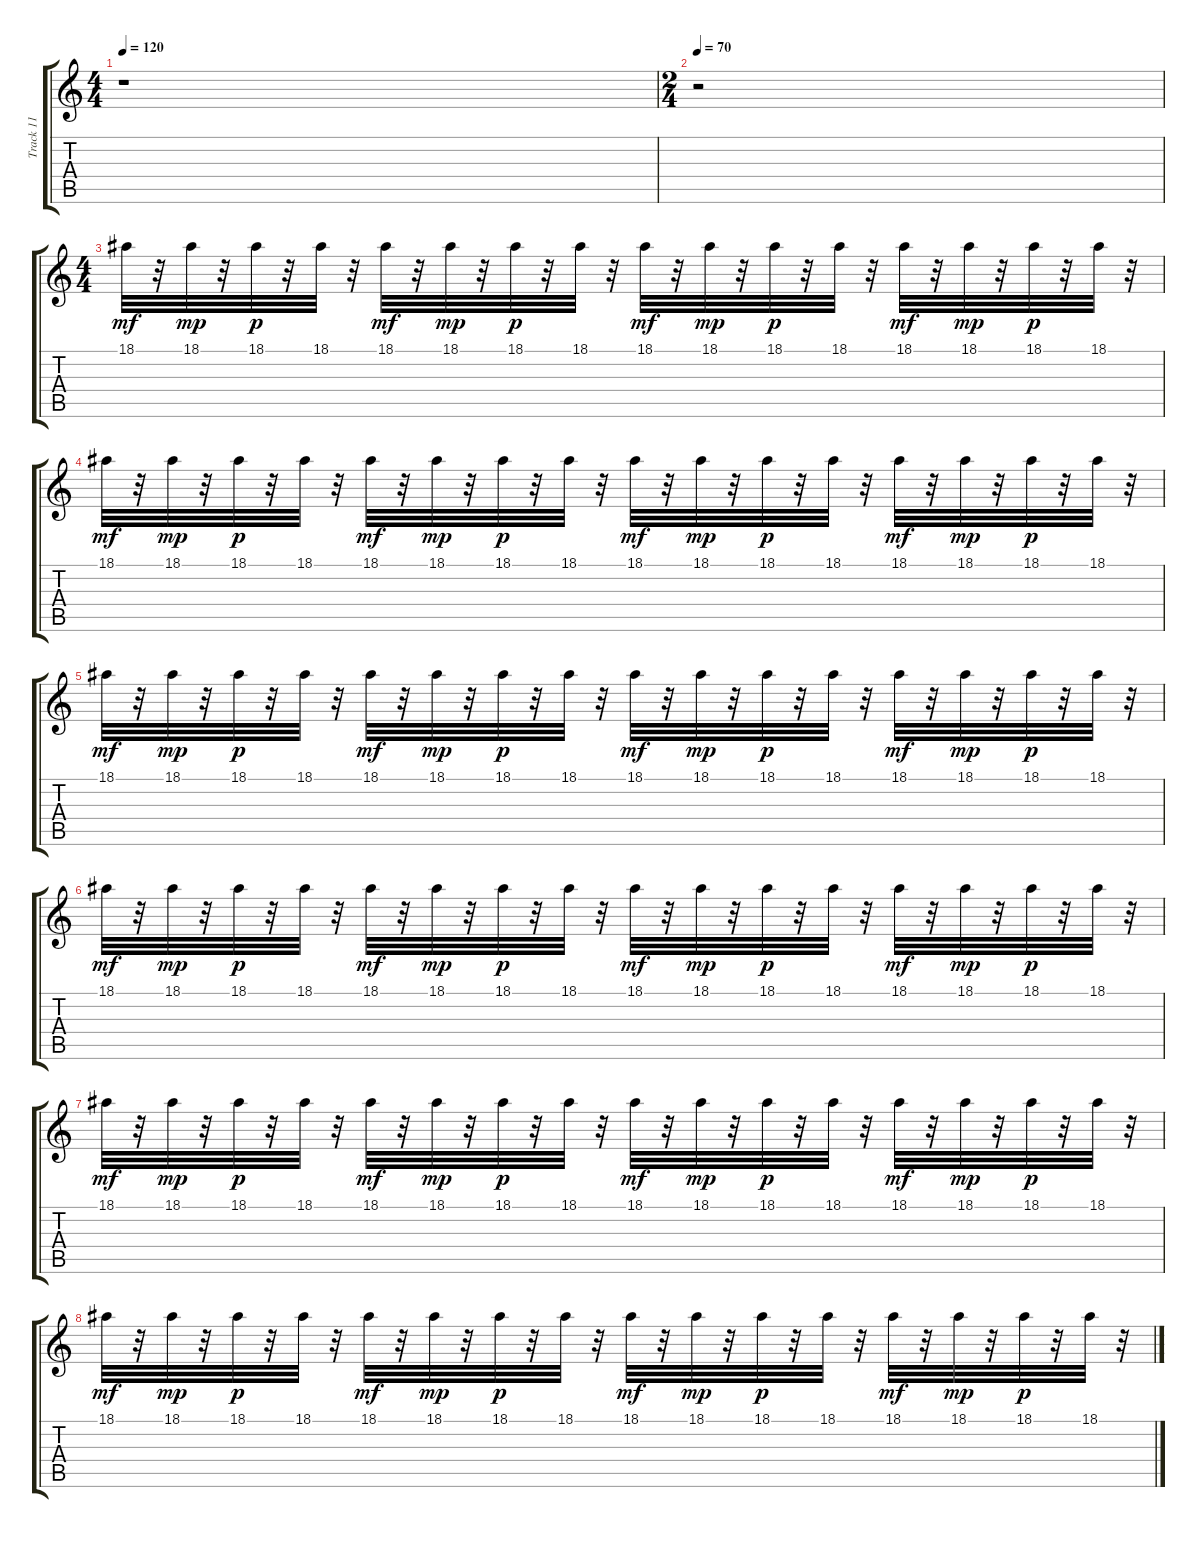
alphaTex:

\track ("Track 11" "Track 11") {instrument acousticgrandpiano}
\staff {score tabs}
\tuning (E4 B3 G3 D3 A2 E2) {hide}
\ts (4 4)
\tempo 120
\clef g2
\ks c
r.1{dy mf instrument acousticgrandpiano} |
\ts (2 4)
\tempo 70
r.2 |
\ts (4 4)
18.1.32{volume 10} r.32 18.1.32{dy mp} r.32 18.1.32{dy p} r.32 18.1.32 r.32 18.1.32{dy mf} r.32 18.1.32{dy mp} r.32 18.1.32{dy p} r.32 18.1.32 r.32 18.1.32{dy mf} r.32 18.1.32{dy mp} r.32 18.1.32{dy p} r.32 18.1.32 r.32 18.1.32{dy mf} r.32 18.1.32{dy mp} r.32 18.1.32{dy p} r.32 18.1.32 r.32 |
18.1.32{dy mf} r.32 18.1.32{dy mp} r.32 18.1.32{dy p} r.32 18.1.32 r.32 18.1.32{dy mf} r.32 18.1.32{dy mp} r.32 18.1.32{dy p} r.32 18.1.32 r.32 18.1.32{dy mf} r.32 18.1.32{dy mp} r.32 18.1.32{dy p} r.32 18.1.32 r.32 18.1.32{dy mf} r.32 18.1.32{dy mp} r.32 18.1.32{dy p} r.32 18.1.32 r.32 |
18.1.32{dy mf} r.32 18.1.32{dy mp} r.32 18.1.32{dy p} r.32 18.1.32 r.32 18.1.32{dy mf} r.32 18.1.32{dy mp} r.32 18.1.32{dy p} r.32 18.1.32 r.32 18.1.32{dy mf} r.32 18.1.32{dy mp} r.32 18.1.32{dy p} r.32 18.1.32 r.32 18.1.32{dy mf} r.32 18.1.32{dy mp} r.32 18.1.32{dy p} r.32 18.1.32 r.32 |
18.1.32{dy mf} r.32 18.1.32{dy mp} r.32 18.1.32{dy p} r.32 18.1.32 r.32 18.1.32{dy mf} r.32 18.1.32{dy mp} r.32 18.1.32{dy p} r.32 18.1.32 r.32 18.1.32{dy mf} r.32 18.1.32{dy mp} r.32 18.1.32{dy p} r.32 18.1.32 r.32 18.1.32{dy mf} r.32 18.1.32{dy mp} r.32 18.1.32{dy p} r.32 18.1.32 r.32 |
18.1.32{dy mf} r.32 18.1.32{dy mp} r.32 18.1.32{dy p} r.32 18.1.32 r.32 18.1.32{dy mf} r.32 18.1.32{dy mp} r.32 18.1.32{dy p} r.32 18.1.32 r.32 18.1.32{dy mf} r.32 18.1.32{dy mp} r.32 18.1.32{dy p} r.32 18.1.32 r.32 18.1.32{dy mf} r.32 18.1.32{dy mp} r.32 18.1.32{dy p} r.32 18.1.32 r.32 |
18.1.32{dy mf} r.32 18.1.32{dy mp} r.32 18.1.32{dy p} r.32 18.1.32 r.32 18.1.32{dy mf} r.32 18.1.32{dy mp} r.32 18.1.32{dy p} r.32 18.1.32 r.32 18.1.32{dy mf} r.32 18.1.32{dy mp} r.32 18.1.32{dy p} r.32 18.1.32 r.32 18.1.32{dy mf} r.32 18.1.32{dy mp} r.32 18.1.32{dy p} r.32 18.1.32 r.32
